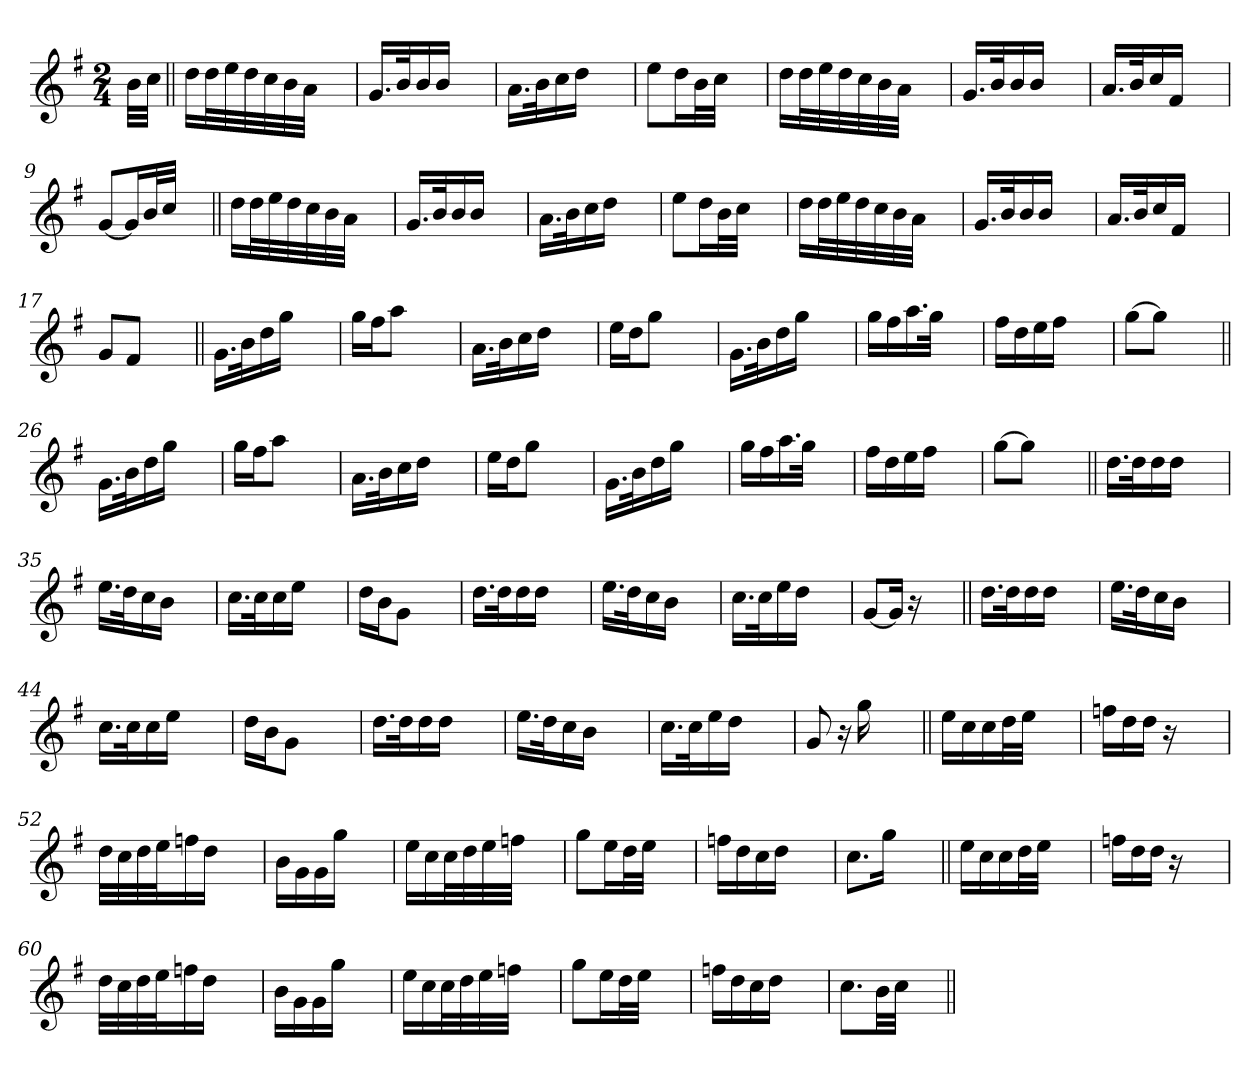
**kern
*part1
*staff1
*clefG2
*k[f#]
*G:
*M2/4
=1
32b\LLL
32cc\JJJ
=2||
16dd\LL
32dd\L
32ee\
32dd\
32cc\
32b\
32a\JJJ
4ryy
=3
16.g/LL
32b/K
16b/
16b/JJ
4ryy
=4
16.a\LL
32b\K
16cc\
16dd\JJ
4ryy
=5
8ee\L
16dd\L
32b\L
32cc\JJJ
4ryy
=6
16dd\LL
32dd\L
32ee\
32dd\
32cc\
32b\
32a\JJJ
4ryy
=7
16.g/LL
32b/K
16b/
16b/JJ
4ryy
!!LO:LB:g=z
=8
16.a/LL
32b/K
16cc/
16f#/JJ
4ryy
=9
[8g/L
16g/L]
32b/L
32cc/JJJ
4ryy
=10||
16dd\LL
32dd\L
32ee\
32dd\
32cc\
32b\
32a\JJJ
4ryy
=11
16.g/LL
32b/K
16b/
16b/JJ
4ryy
=12
16.a\LL
32b\K
16cc\
16dd\JJ
4ryy
=13
8ee\L
16dd\L
32b\L
32cc\JJJ
4ryy
=14
16dd\LL
32dd\L
32ee\
32dd\
32cc\
32b\
32a\JJJ
4ryy
!!LO:LB:g=z
=15
16.g/LL
32b/K
16b/
16b/JJ
4ryy
=16
16.a/LL
32b/K
16cc/
16f#/JJ
4ryy
=17
8g/L
8f#/J
4ryy
=18||
16.g\LL
32b\K
16dd\
16gg\JJ
4ryy
=19
16gg\LL
16ff#\J
8aa\J
4ryy
=20
16.a\LL
32b\K
16cc\
16dd\JJ
4ryy
=21
16ee\LL
16dd\J
8gg\J
4ryy
=22
16.g\LL
32b\K
16dd\
16gg\JJ
4ryy
!!LO:LB:g=z
=23
16gg\LL
16ff#\
16.aa\
32gg\JJk
4ryy
=24
16ff#\LL
16dd\
16ee\
16ff#\JJ
4ryy
=25
[8gg\L
8gg\J]
4ryy
=26||
16.g\LL
32b\K
16dd\
16gg\JJ
4ryy
=27
16gg\LL
16ff#\J
8aa\J
4ryy
=28
16.a\LL
32b\K
16cc\
16dd\JJ
4ryy
=29
16ee\LL
16dd\J
8gg\J
4ryy
=30
16.g\LL
32b\K
16dd\
16gg\JJ
4ryy
!!LO:LB:g=z
=31
16gg\LL
16ff#\
16.aa\
32gg\JJk
4ryy
=32
16ff#\LL
16dd\
16ee\
16ff#\JJ
4ryy
=33
[8gg\L
8gg\J]
4ryy
=34||
16.dd\LL
32dd\K
16dd\
16dd\JJ
4ryy
=35
16.ee\LL
32dd\K
16cc\
16b\JJ
4ryy
=36
16.cc\LL
32cc\K
16cc\
16ee\JJ
4ryy
=37
16dd\LL
16b\J
8g\J
4ryy
=38
16.dd\LL
32dd\K
16dd\
16dd\JJ
4ryy
!!LO:LB:g=z
=39
16.ee\LL
32dd\K
16cc\
16b\JJ
4ryy
=40
16.cc\LL
32cc\K
16ee\
16dd\JJ
4ryy
=41
[8g/L
16g/Jk]
16r
4ryy
=42||
16.dd\LL
32dd\K
16dd\
16dd\JJ
4ryy
=43
16.ee\LL
32dd\K
16cc\
16b\JJ
4ryy
=44
16.cc\LL
32cc\K
16cc\
16ee\JJ
4ryy
=45
16dd\LL
16b\J
8g\J
4ryy
!!LO:LB:g=z
=46
16.dd\LL
32dd\K
16dd\
16dd\JJ
4ryy
=47
16.ee\LL
32dd\K
16cc\
16b\JJ
4ryy
=48
16.cc\LL
32cc\K
16ee\
16dd\JJ
4ryy
=49
8g/
16r
16gg\
4ryy
=50||
16ee\LL
16cc\
16cc\
32dd\L
32ee\JJJ
4ryy
=51
16ffn\LL
16dd\
16dd\JJ
16r
4ryy
=52
32dd\LLL
32cc\
32dd\
32ee\J
16ffn\
16dd\JJ
4ryy
!!LO:LB:g=z
=53
16b\LL
16g\
16g\
16gg\JJ
4ryy
=54
16ee\LL
16cc\
32cc\L
32dd\
32ee\
32ffn\JJJ
4ryy
=55
8gg\L
16ee\L
32dd\L
32ee\JJJ
4ryy
=56
16ffn\LL
16dd\
16cc\
16dd\JJ
4ryy
=57
8.cc\L
16gg\Jk
4ryy
=58||
16ee\LL
16cc\
16cc\
32dd\L
32ee\JJJ
4ryy
=59
16ffn\LL
16dd\
16dd\JJ
16r
4ryy
!!LO:LB:g=z
=60
32dd\LLL
32cc\
32dd\
32ee\J
16ffn\
16dd\JJ
4ryy
=61
16b\LL
16g\
16g\
16gg\JJ
4ryy
=62
16ee\LL
16cc\
32cc\L
32dd\
32ee\
32ffn\JJJ
4ryy
=63
8gg\L
16ee\L
32dd\L
32ee\JJJ
4ryy
=64
16ffn\LL
16dd\
16cc\
16dd\JJ
4ryy
=65
8.cc\L
32b\LL
32cc\JJJ
4ryy
=||
*-
